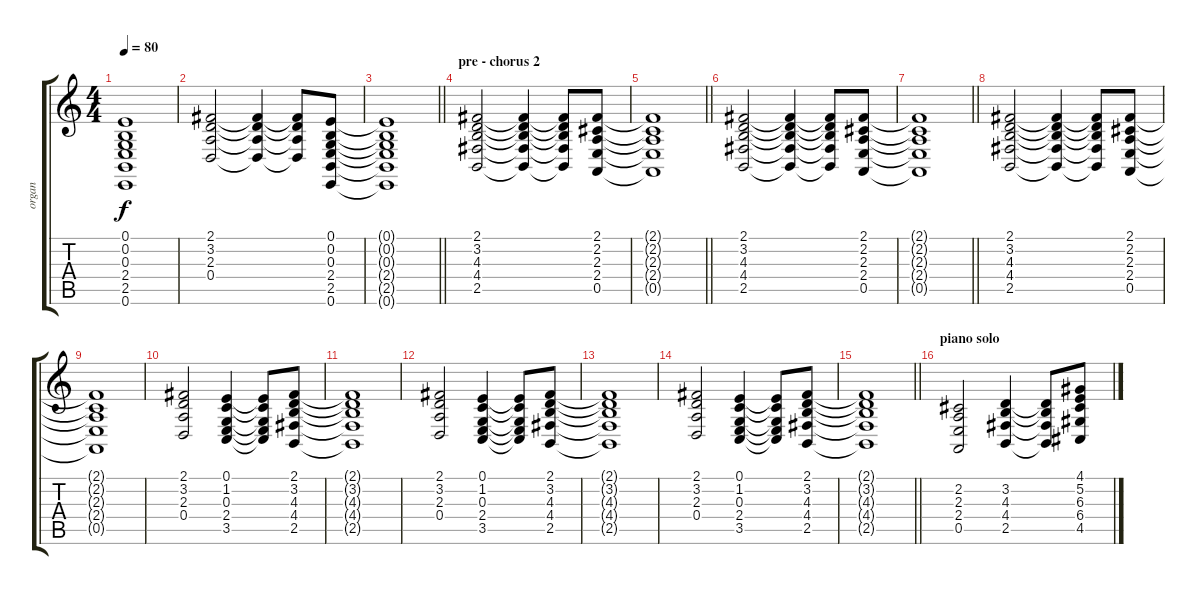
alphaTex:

\track ("organ" "organ") {instrument drawbarorgan}
\staff {score tabs}
\tuning (E4 B3 G3 D3 A2 E2) {hide}
\ts (4 4)
\tempo 80
\clef g2
\ks c
(0.1{t} 0.2{t} 0.3{t} 2.4{t} 2.5{t} 0.6{t}).1{dy f} |
(2.1 3.2 2.3 0.4).2 (2.1{t} 3.2{t} 2.3{t} 0.4{t}).4 (2.1{t} 3.2{t} 2.3{t} 0.4{t}).8 (0.1 0.2 0.3 2.4 2.5 0.6).8 |
\barLineRight lightlight
(0.1{t} 0.2{t} 0.3{t} 2.4{t} 2.5{t} 0.6{t}).1 |
\section ("" "pre - chorus 2")
(2.1 3.2 4.3 4.4 2.5).2 (2.1{t} 3.2{t} 4.3{t} 4.4{t} 2.5{t}).4 (2.1{t} 3.2{t} 4.3{t} 4.4{t} 2.5{t}).8 (2.1 2.2 2.3 2.4 0.5).8 |
\barLineRight lightlight
(2.1{t} 2.2{t} 2.3{t} 2.4{t} 0.5{t}).1 |
(2.1 3.2 4.3 4.4 2.5).2 (2.1{t} 3.2{t} 4.3{t} 4.4{t} 2.5{t}).4 (2.1{t} 3.2{t} 4.3{t} 4.4{t} 2.5{t}).8 (2.1 2.2 2.3 2.4 0.5).8 |
\barLineRight lightlight
(2.1{t} 2.2{t} 2.3{t} 2.4{t} 0.5{t}).1 |
(2.1 3.2 4.3 4.4 2.5).2 (2.1{t} 3.2{t} 4.3{t} 4.4{t} 2.5{t}).4 (2.1{t} 3.2{t} 4.3{t} 4.4{t} 2.5{t}).8 (2.1 2.2 2.3 2.4 0.5).8 |
(2.1{t} 2.2{t} 2.3{t} 2.4{t} 0.5{t}).1 |
(2.1 3.2 2.3 0.4).2 (0.1 1.2 0.3 2.4 3.5).4 (0.1{t} 1.2{t} 0.3{t} 2.4{t} 3.5{t}).8 (2.1 3.2 4.3 4.4 2.5).8 |
(2.1{t} 3.2{t} 4.3{t} 4.4{t} 2.5{t}).1 |
(2.1 3.2 2.3 0.4).2 (0.1 1.2 0.3 2.4 3.5).4 (0.1{t} 1.2{t} 0.3{t} 2.4{t} 3.5{t}).8 (2.1 3.2 4.3 4.4 2.5).8 |
(2.1{t} 3.2{t} 4.3{t} 4.4{t} 2.5{t}).1 |
(2.1 3.2 2.3 0.4).2 (0.1 1.2 0.3 2.4 3.5).4 (0.1{t} 1.2{t} 0.3{t} 2.4{t} 3.5{t}).8 (2.1 3.2 4.3 4.4 2.5).8 |
\barLineRight lightlight
(2.1{t} 3.2{t} 4.3{t} 4.4{t} 2.5{t}).1 |
\section ("" "piano solo")
(2.2 2.3 2.4 0.5).2{volume 9} (3.2 4.3 4.4 2.5).4 (3.2{t} 4.3{t} 4.4{t} 2.5{t}).8 (4.1 5.2 6.3 6.4 4.5).8
